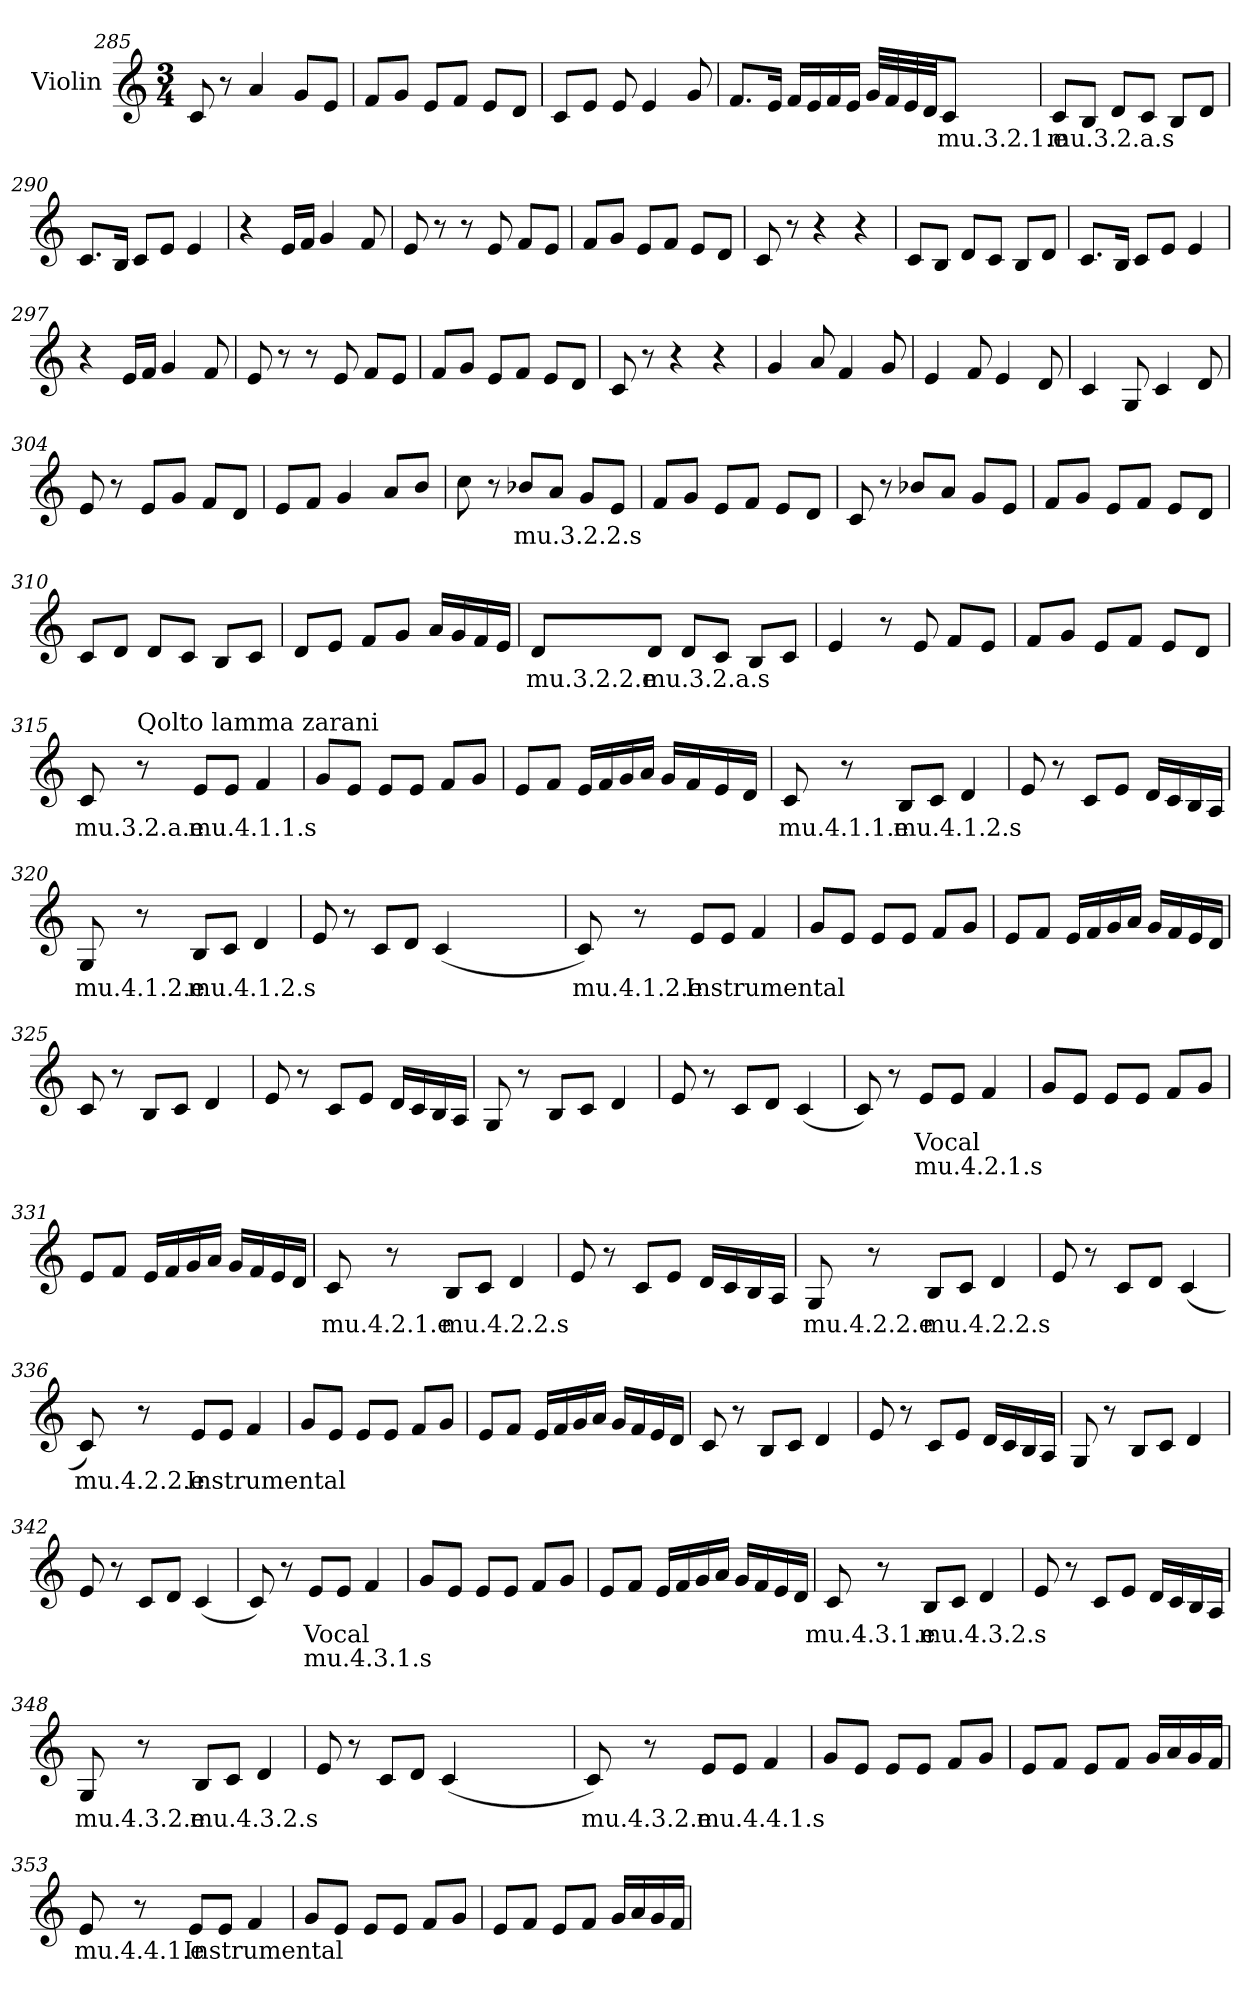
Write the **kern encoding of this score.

**kern	**text	**text
*part1	*part1	*part1
*staff1	*staff1	*staff1
*I"Violin	*	*
*clefG2	*	*
*k[]	*	*
*M3/4	*	*
=285	=285	=285
8c/	.	.
8r	.	.
4a/	.	.
8g/L	.	.
8e/J	.	.
!!LO:LB:g=z
=286	=286	=286
8f/L	.	.
8g/J	.	.
8e/L	.	.
8f/J	.	.
8e/L	.	.
8d/J	.	.
=287	=287	=287
8c/L	.	.
8e/J	.	.
8e/	.	.
4e/	.	.
8g/	.	.
=288	=288	=288
8.f/L	.	.
16e/Jk	.	.
16f/LL	.	.
16e/	.	.
16f/	.	.
16e/JJ	.	.
32g/LLL	.	.
32f/	.	.
32e/	.	.
32d/JJ	.	.
!	!LO:LY:b	!
8c/J	mu.3.2.1.e	.
=289	=289	=289
!	!LO:LY:b	!
8c/L	mu.3.2.a.s	.
8B/J	.	.
8d/L	.	.
8c/J	.	.
8B/L	.	.
8d/J	.	.
!!LO:LB:g=z
=290	=290	=290
8.c/L	.	.
16B/Jk	.	.
8c/L	.	.
8e/J	.	.
4e/	.	.
!!LO:PB:g=z
=291	=291	=291
4r	.	.
16e/LL	.	.
16f/JJ	.	.
4g/	.	.
8f/	.	.
=292	=292	=292
8e/	.	.
8r	.	.
8r	.	.
8e/	.	.
8f/L	.	.
8e/J	.	.
=293	=293	=293
8f/L	.	.
8g/J	.	.
8e/L	.	.
8f/J	.	.
8e/L	.	.
8d/J	.	.
=294	=294	=294
8c/	.	.
8r	.	.
4r	.	.
4r	.	.
=295	=295	=295
8c/L	.	.
8B/J	.	.
8d/L	.	.
8c/J	.	.
8B/L	.	.
8d/J	.	.
=296	=296	=296
8.c/L	.	.
16B/Jk	.	.
8c/L	.	.
8e/J	.	.
4e/	.	.
!!LO:LB:g=z
=297	=297	=297
4r	.	.
16e/LL	.	.
16f/JJ	.	.
4g/	.	.
8f/	.	.
=298	=298	=298
8e/	.	.
8r	.	.
8r	.	.
8e/	.	.
8f/L	.	.
8e/J	.	.
=299	=299	=299
8f/L	.	.
8g/J	.	.
8e/L	.	.
8f/J	.	.
8e/L	.	.
8d/J	.	.
=300	=300	=300
8c/	.	.
8r	.	.
4r	.	.
4r	.	.
=301	=301	=301
4g/	.	.
8a/	.	.
4f/	.	.
8g/	.	.
=302	=302	=302
4e/	.	.
8f/	.	.
4e/	.	.
8d/	.	.
!!LO:LB:g=z
=303	=303	=303
4c/	.	.
8G/	.	.
4c/	.	.
8d/	.	.
=304	=304	=304
8e/	.	.
8r	.	.
8e/L	.	.
8g/J	.	.
8f/L	.	.
8d/J	.	.
=305	=305	=305
8e/L	.	.
8f/J	.	.
4g/	.	.
8a/L	.	.
8b/J	.	.
=306	=306	=306
8cc\	.	.
8r	.	.
!	!LO:LY:b	!
8b-X/L	mu.3.2.2.s	.
8a/J	.	.
8g/L	.	.
8e/J	.	.
=307	=307	=307
8f/L	.	.
8g/J	.	.
8e/L	.	.
8f/J	.	.
8e/L	.	.
8d/J	.	.
!!LO:LB:g=z
=308	=308	=308
8c/	.	.
8r	.	.
8b-X/L	.	.
8a/J	.	.
8g/L	.	.
8e/J	.	.
!!LO:LB:g=z
=309	=309	=309
8f/L	.	.
8g/J	.	.
8e/L	.	.
8f/J	.	.
8e/L	.	.
8d/J	.	.
=310	=310	=310
8c/L	.	.
8d/J	.	.
8d/L	.	.
8c/J	.	.
8B/L	.	.
8c/J	.	.
=311	=311	=311
8d/L	.	.
8e/J	.	.
8f/L	.	.
8g/J	.	.
16a/LL	.	.
16g/	.	.
16f/	.	.
16e/JJ	.	.
=312	=312	=312
!	!LO:LY:b	!
8d/L	mu.3.2.2.e	.
!	!LO:LY:b	!
8d/J	mu.3.2.a.s	.
8d/L	.	.
8c/J	.	.
8B/L	.	.
8c/J	.	.
!!LO:LB:g=z
=313	=313	=313
4e/	.	.
8r	.	.
8e/	.	.
8f/L	.	.
8e/J	.	.
!!LO:LB:g=z
=314	=314	=314
8f/L	.	.
8g/J	.	.
8e/L	.	.
8f/J	.	.
8e/L	.	.
8d/J	.	.
!!LO:LB:g=z
=315	=315	=315
*MM60	*	*
!	!LO:LY:b	!
8c/	mu.3.2.a.e	.
!LO:TX:a:t=Qolto lamma zarani	!	!
8r	.	.
!	!LO:LY:b	!
8e/L	mu.4.1.1.s	.
8e/J	.	.
4f/	.	.
=316	=316	=316
8g/L	.	.
8e/J	.	.
8e/L	.	.
8e/J	.	.
8f/L	.	.
8g/J	.	.
=317	=317	=317
8e/L	.	.
8f/J	.	.
16e/LL	.	.
16f/	.	.
16g/	.	.
16a/JJ	.	.
16g/LL	.	.
16f/	.	.
16e/	.	.
16d/JJ	.	.
!!LO:LB:g=z
=318	=318	=318
!	!LO:LY:b	!
8c/	mu.4.1.1.e	.
8r	.	.
!	!LO:LY:b	!
8B/L	mu.4.1.2.s	.
8c/J	.	.
4d/	.	.
=319	=319	=319
8e/	.	.
8r	.	.
8c/L	.	.
8e/J	.	.
16d/LL	.	.
16c/	.	.
16B/	.	.
16A/JJ	.	.
!!LO:LB:g=z
=320	=320	=320
!	!LO:LY:b	!
8G/	mu.4.1.2.e	.
8r	.	.
!	!LO:LY:b	!
8B/L	mu.4.1.2.s	.
8c/J	.	.
4d/	.	.
=321	=321	=321
8e/	.	.
8r	.	.
8c/L	.	.
8d/J	.	.
(4c/	.	.
=322	=322	=322
!	!LO:LY:b	!
8c/)	mu.4.1.2.e	.
8r	.	.
!	!LO:LY:b	!
8e/L	Instrumental	.
8e/J	.	.
4f/	.	.
=323	=323	=323
8g/L	.	.
8e/J	.	.
8e/L	.	.
8e/J	.	.
8f/L	.	.
8g/J	.	.
!!LO:PB:g=z
=324	=324	=324
8e/L	.	.
8f/J	.	.
16e/LL	.	.
16f/	.	.
16g/	.	.
16a/JJ	.	.
16g/LL	.	.
16f/	.	.
16e/	.	.
16d/JJ	.	.
=325	=325	=325
8c/	.	.
8r	.	.
8B/L	.	.
8c/J	.	.
4d/	.	.
!!LO:LB:g=z
=326	=326	=326
8e/	.	.
8r	.	.
8c/L	.	.
8e/J	.	.
16d/LL	.	.
16c/	.	.
16B/	.	.
16A/JJ	.	.
=327	=327	=327
8G/	.	.
8r	.	.
8B/L	.	.
8c/J	.	.
4d/	.	.
=328	=328	=328
8e/	.	.
8r	.	.
8c/L	.	.
8d/J	.	.
(4c/	.	.
=329	=329	=329
8c/)	.	.
8r	.	.
!	!LO:LY:b	!LO:LY:b
8e/L	Vocal	mu.4.2.1.s
8e/J	.	.
4f/	.	.
=330	=330	=330
8g/L	.	.
8e/J	.	.
8e/L	.	.
8e/J	.	.
8f/L	.	.
8g/J	.	.
!!LO:LB:g=z
=331	=331	=331
8e/L	.	.
8f/J	.	.
16e/LL	.	.
16f/	.	.
16g/	.	.
16a/JJ	.	.
16g/LL	.	.
16f/	.	.
16e/	.	.
16d/JJ	.	.
=332	=332	=332
!	!LO:LY:b	!
8c/	mu.4.2.1.e	.
8r	.	.
!	!LO:LY:b	!
8B/L	mu.4.2.2.s	.
8c/J	.	.
4d/	.	.
=333	=333	=333
8e/	.	.
8r	.	.
8c/L	.	.
8e/J	.	.
16d/LL	.	.
16c/	.	.
16B/	.	.
16A/JJ	.	.
!!LO:LB:g=z
=334	=334	=334
!	!LO:LY:b	!
8G/	mu.4.2.2.e	.
8r	.	.
!	!LO:LY:b	!
8B/L	mu.4.2.2.s	.
8c/J	.	.
4d/	.	.
=335	=335	=335
8e/	.	.
8r	.	.
8c/L	.	.
8d/J	.	.
(4c/	.	.
=336	=336	=336
!	!LO:LY:b	!
8c/)	mu.4.2.2.e	.
8r	.	.
!	!LO:LY:b	!
8e/L	Instrumental	.
8e/J	.	.
4f/	.	.
=337	=337	=337
8g/L	.	.
8e/J	.	.
8e/L	.	.
8e/J	.	.
8f/L	.	.
8g/J	.	.
!!LO:LB:g=z
=338	=338	=338
8e/L	.	.
8f/J	.	.
16e/LL	.	.
16f/	.	.
16g/	.	.
16a/JJ	.	.
16g/LL	.	.
16f/	.	.
16e/	.	.
16d/JJ	.	.
=339	=339	=339
8c/	.	.
8r	.	.
8B/L	.	.
8c/J	.	.
4d/	.	.
=340	=340	=340
8e/	.	.
8r	.	.
8c/L	.	.
8e/J	.	.
16d/LL	.	.
16c/	.	.
16B/	.	.
16A/JJ	.	.
=341	=341	=341
8G/	.	.
8r	.	.
8B/L	.	.
8c/J	.	.
4d/	.	.
=342	=342	=342
8e/	.	.
8r	.	.
8c/L	.	.
8d/J	.	.
(4c/	.	.
!!LO:LB:g=z
=343	=343	=343
8c/)	.	.
8r	.	.
!	!LO:LY:b	!LO:LY:b
8e/L	Vocal	mu.4.3.1.s
8e/J	.	.
4f/	.	.
=344	=344	=344
8g/L	.	.
8e/J	.	.
8e/L	.	.
8e/J	.	.
8f/L	.	.
8g/J	.	.
=345	=345	=345
8e/L	.	.
8f/J	.	.
16e/LL	.	.
16f/	.	.
16g/	.	.
16a/JJ	.	.
16g/LL	.	.
16f/	.	.
16e/	.	.
16d/JJ	.	.
=346	=346	=346
!	!LO:LY:b	!
8c/	mu.4.3.1.e	.
8r	.	.
!	!LO:LY:b	!
8B/L	mu.4.3.2.s	.
8c/J	.	.
4d/	.	.
!!LO:LB:g=z
=347	=347	=347
8e/	.	.
8r	.	.
8c/L	.	.
8e/J	.	.
16d/LL	.	.
16c/	.	.
16B/	.	.
16A/JJ	.	.
=348	=348	=348
!	!LO:LY:b	!
8G/	mu.4.3.2.e	.
8r	.	.
!	!LO:LY:b	!
8B/L	mu.4.3.2.s	.
8c/J	.	.
4d/	.	.
=349	=349	=349
8e/	.	.
8r	.	.
8c/L	.	.
8d/J	.	.
(4c/	.	.
!!LO:LB:g=z
=350	=350	=350
!	!LO:LY:b	!
8c/)	mu.4.3.2.e	.
8r	.	.
!	!LO:LY:b	!
8e/L	mu.4.4.1.s	.
8e/J	.	.
4f/	.	.
=351	=351	=351
8g/L	.	.
8e/J	.	.
8e/L	.	.
8e/J	.	.
8f/L	.	.
8g/J	.	.
!!LO:LB:g=z
=352	=352	=352
8e/L	.	.
8f/J	.	.
8e/L	.	.
8f/J	.	.
16g/LL	.	.
16a/	.	.
16g/	.	.
16f/JJ	.	.
=353	=353	=353
!	!LO:LY:b	!
8e/	mu.4.4.1.e	.
8r	.	.
!	!LO:LY:b	!
8e/L	Instrumental	.
8e/J	.	.
4f/	.	.
=354	=354	=354
8g/L	.	.
8e/J	.	.
8e/L	.	.
8e/J	.	.
8f/L	.	.
8g/J	.	.
=355	=355	=355
8e/L	.	.
8f/J	.	.
8e/L	.	.
8f/J	.	.
16g/LL	.	.
16a/	.	.
16g/	.	.
16f/JJ	.	.
=	=	=
*-	*-	*-
